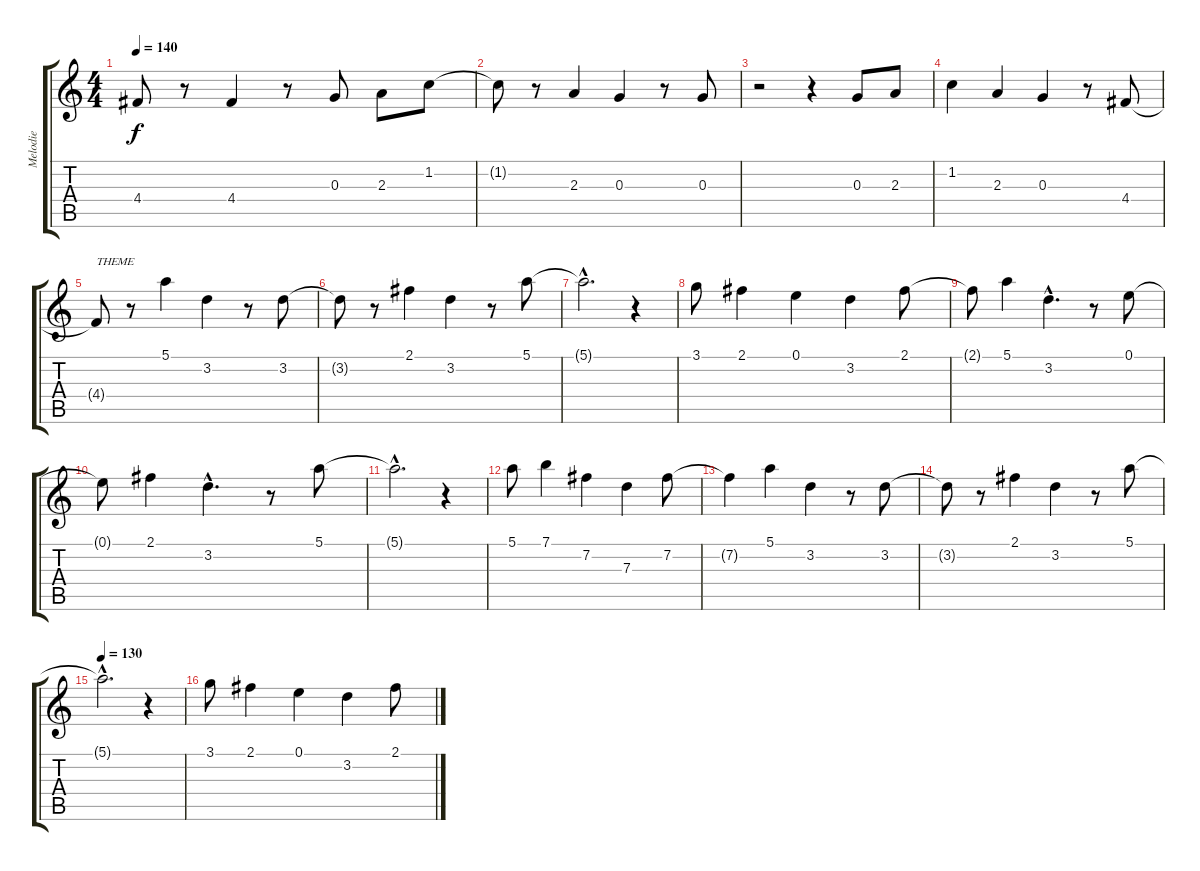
\track ("Melodie" "Melodie") {instrument electricbassfinger}
\staff {score tabs}
\tuning (E4 B3 G3 D3 A2 E2) {hide}
\ts (4 4)
\tempo 140
\clef g2
\ks c
4.4{t}.8{dy f} r.8 4.4.4 r.8 0.3.8 2.3.8 1.2.8 |
1.2{t}.8 r.8 2.3.4 0.3.4 r.8 0.3.8 |
r.2 r.4 0.3.8 2.3.8 |
1.2.4 2.3.4 0.3.4 r.8 4.4.8 |
4.4{t}.8{txt "THEME"} r.8 5.1.4 3.2.4 r.8 3.2.8 |
3.2{t}.8 r.8 2.1.4 3.2.4 r.8 5.1.8 |
5.1{hac t}.2{d} r.4 |
3.1.8 2.1.4 0.1.4 3.2.4 2.1.8 |
2.1{t}.8 5.1.4 3.2{hac}.4{d} r.8 0.1.8 |
0.1{t}.8 2.1.4 3.2{hac}.4{d} r.8 5.1.8 |
5.1{hac t}.2{d} r.4 |
5.1.8 7.1.4 7.2.4 7.3.4 7.2.8 |
7.2{t}.4 5.1.4 3.2.4 r.8 3.2.8 |
3.2{t}.8 r.8 2.1.4 3.2.4 r.8 5.1.8 |
\tempo 130
5.1{hac t}.2{d} r.4 |
3.1.8 2.1.4 0.1.4 3.2.4 2.1.8
